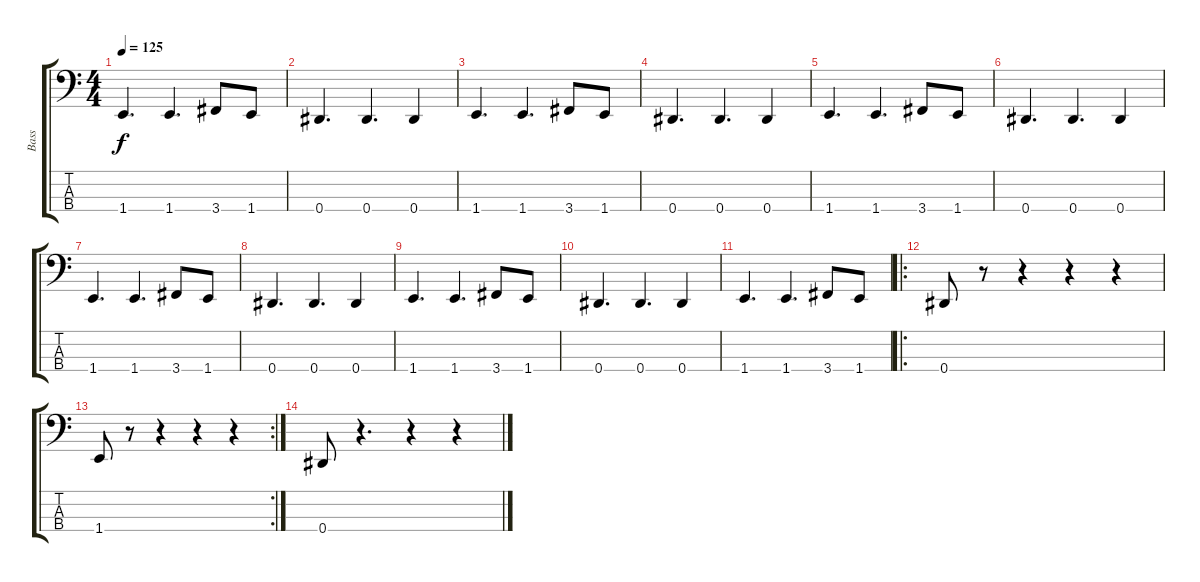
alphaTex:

\track ("Bass" "Bass") {instrument electricbassfinger}
\staff {score tabs}
\tuning (Gb2 Db2 Ab1 Eb1) {hide}
\ts (4 4)
\tempo 125
\clef f4
\ks c
1.4.4{d dy f} 1.4.4{d} 3.4.8 1.4.8 |
0.4.4{d} 0.4.4{d} 0.4.4 |
1.4.4{d} 1.4.4{d} 3.4.8 1.4.8 |
0.4.4{d} 0.4.4{d} 0.4.4 |
1.4.4{d} 1.4.4{d} 3.4.8 1.4.8 |
0.4.4{d} 0.4.4{d} 0.4.4 |
1.4.4{d} 1.4.4{d} 3.4.8 1.4.8 |
0.4.4{d} 0.4.4{d} 0.4.4 |
1.4.4{d} 1.4.4{d} 3.4.8 1.4.8 |
0.4.4{d} 0.4.4{d} 0.4.4 |
1.4.4{d} 1.4.4{d} 3.4.8 1.4.8 |
\ro
0.4.8 r.8 r.4 r.4 r.4 |
\rc 2
1.4.8 r.8 r.4 r.4 r.4 |
0.4.8 r.4{d} r.4 r.4
